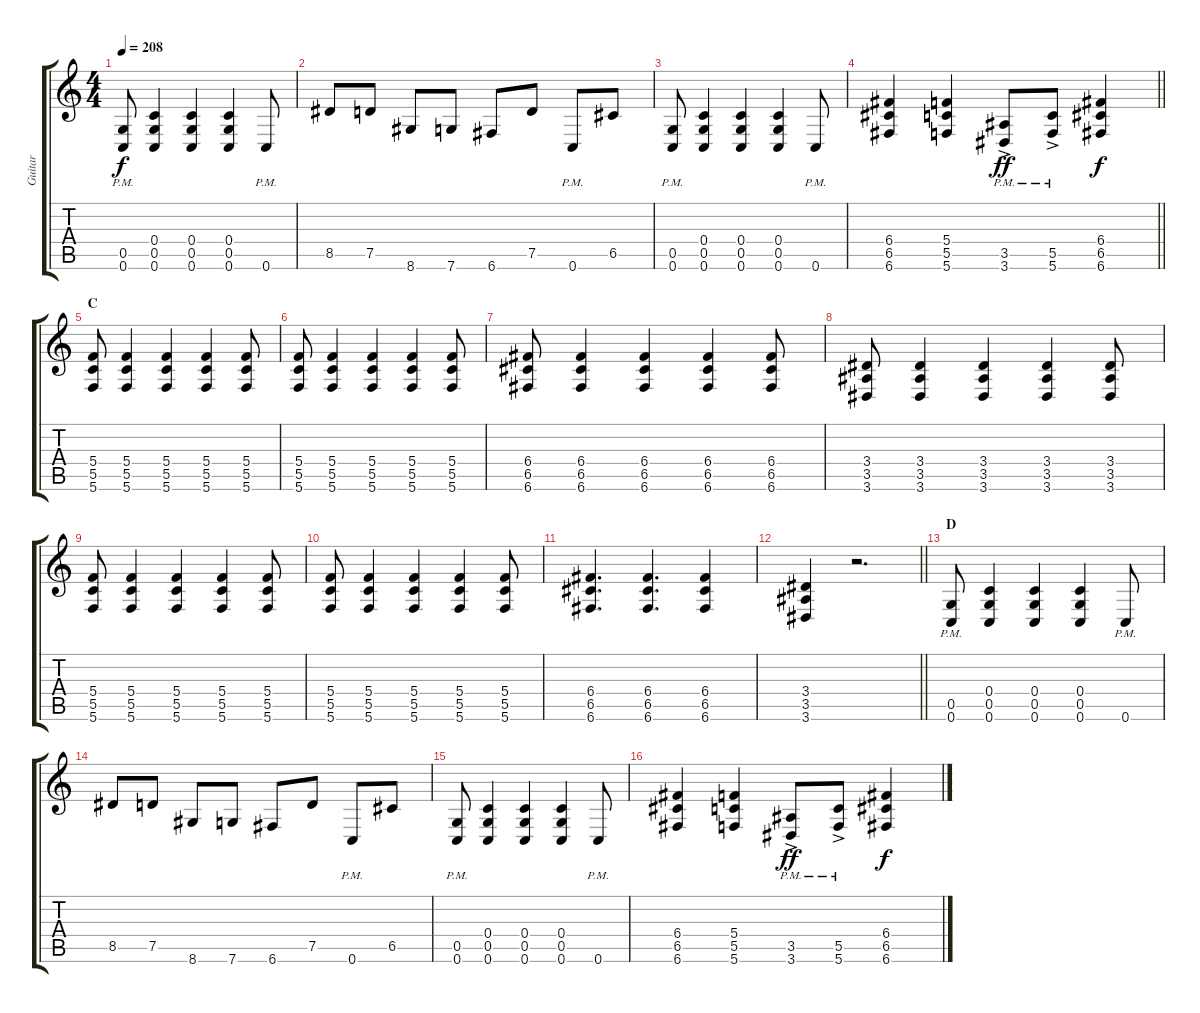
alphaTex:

\track ("Guitar" "Guitar") {instrument distortionguitar}
\staff {score tabs}
\tuning (C4 Ab3 F3 C3 G2 C2) {hide}
\ts (4 4)
\tempo 208
\clef g2
\ks c
(0.5{pm} 0.6{pm}).8{dy f} (0.4 0.5 0.6).4 (0.4 0.5 0.6).4 (0.4 0.5 0.6).4 0.6{pm}.8 |
8.5.8 7.5.8 8.6.8 7.6.8 6.6.8 7.5.8 0.6{pm}.8 6.5.8 |
(0.5{pm} 0.6{pm}).8 (0.4 0.5 0.6).4 (0.4 0.5 0.6).4 (0.4 0.5 0.6).4 0.6{pm}.8 |
\barLineRight lightlight
(6.4 6.5 6.6).4 (5.4 5.5 5.6).4 (3.5{ac pm} 3.6{ac pm}).8{dy ff} (5.5{ac pm} 5.6{ac pm}).8 (6.4 6.5 6.6).4{dy f} |
\section ("" "C")
(5.4 5.5 5.6).8 (5.4 5.5 5.6).4 (5.4 5.5 5.6).4 (5.4 5.5 5.6).4 (5.4 5.5 5.6).8 |
(5.4 5.5 5.6).8 (5.4 5.5 5.6).4 (5.4 5.5 5.6).4 (5.4 5.5 5.6).4 (5.4 5.5 5.6).8 |
(6.4 6.5 6.6).8 (6.4 6.5 6.6).4 (6.4 6.5 6.6).4 (6.4 6.5 6.6).4 (6.4 6.5 6.6).8 |
(3.4 3.5 3.6).8 (3.4 3.5 3.6).4 (3.4 3.5 3.6).4 (3.4 3.5 3.6).4 (3.4 3.5 3.6).8 |
(5.4 5.5 5.6).8 (5.4 5.5 5.6).4 (5.4 5.5 5.6).4 (5.4 5.5 5.6).4 (5.4 5.5 5.6).8 |
(5.4 5.5 5.6).8 (5.4 5.5 5.6).4 (5.4 5.5 5.6).4 (5.4 5.5 5.6).4 (5.4 5.5 5.6).8 |
(6.4 6.5 6.6).4{d} (6.4 6.5 6.6).4{d} (6.4 6.5 6.6).4 |
\barLineRight lightlight
(3.4 3.5 3.6).4 r.2{d} |
\section ("" "D")
(0.5{pm} 0.6{pm}).8 (0.4 0.5 0.6).4 (0.4 0.5 0.6).4 (0.4 0.5 0.6).4 0.6{pm}.8 |
8.5.8 7.5.8 8.6.8 7.6.8 6.6.8 7.5.8 0.6{pm}.8 6.5.8 |
(0.5{pm} 0.6{pm}).8 (0.4 0.5 0.6).4 (0.4 0.5 0.6).4 (0.4 0.5 0.6).4 0.6{pm}.8 |
(6.4 6.5 6.6).4 (5.4 5.5 5.6).4 (3.5{ac pm} 3.6{ac pm}).8{dy ff} (5.5{ac pm} 5.6{ac pm}).8 (6.4 6.5 6.6).4{dy f}
